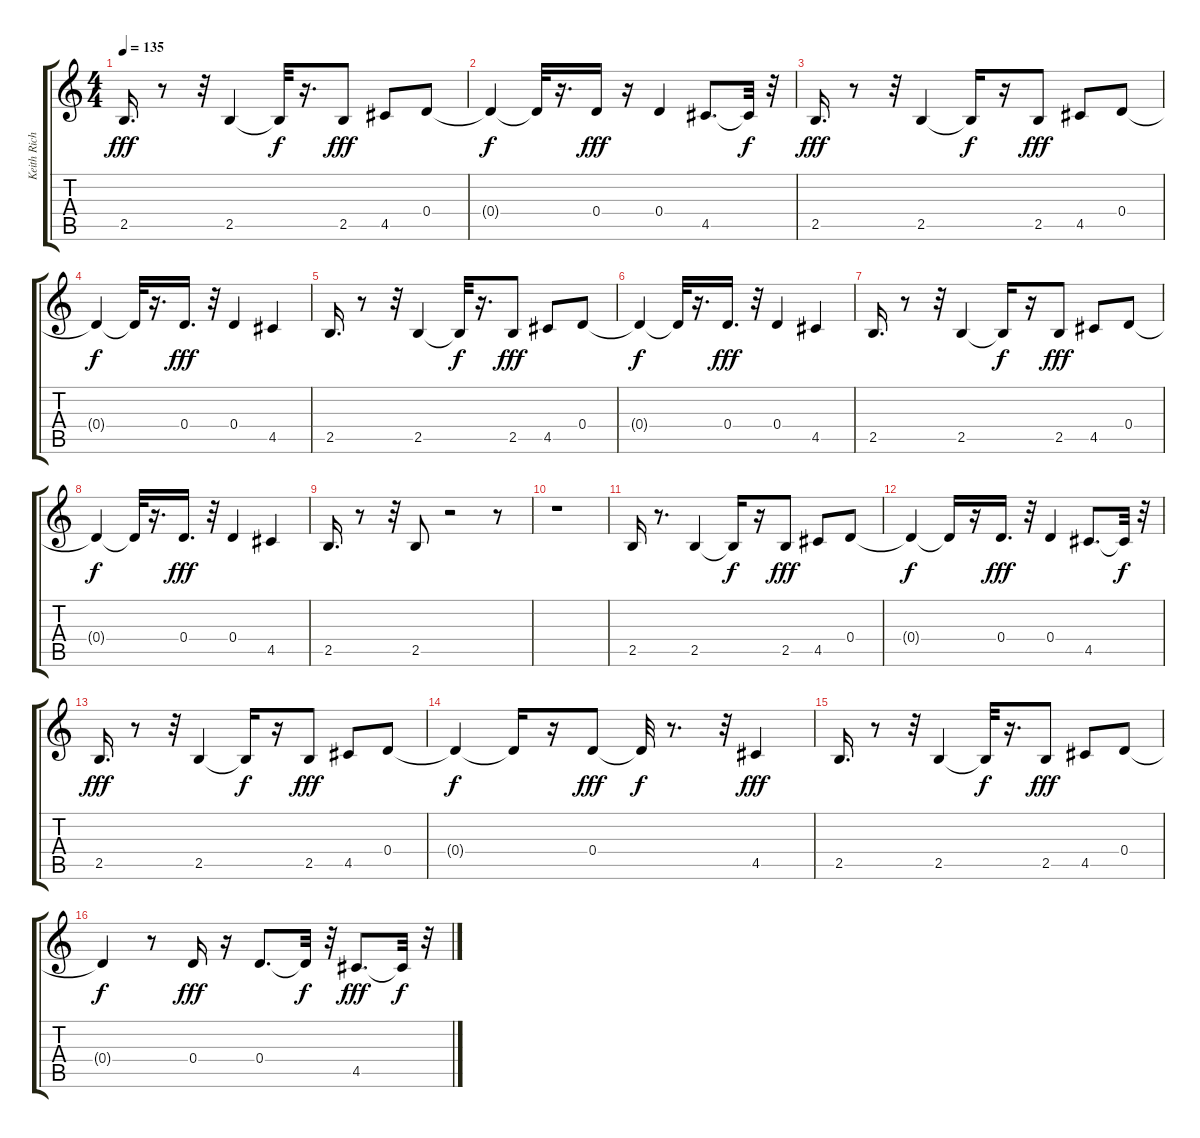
\track ("Keith Richards - Lead" "Keith Rich") {instrument overdrivenguitar}
\staff {score tabs}
\tuning (E4 B3 G3 D3 A2 E2) {hide}
\ts (4 4)
\tempo 135
\clef g2
\ks c
2.5.16{d dy fff} r.8 r.32 2.5.4 2.5{t}.32{dy f} r.16{d} 2.5.8{dy fff} 4.5.8 0.4.8 |
0.4{t}.4{dy f} 0.4{t}.32 r.16{d} 0.4.16{dy fff} r.16 0.4.4 4.5.8{d} 4.5{t}.32{dy f} r.32 |
2.5.16{d dy fff} r.8 r.32 2.5.4 2.5{t}.16{dy f} r.16 2.5.8{dy fff} 4.5.8 0.4.8 |
0.4{t}.4{dy f} 0.4{t}.32 r.16{d} 0.4.16{d dy fff} r.32 0.4.4 4.5.4 |
2.5.16{d} r.8 r.32 2.5.4 2.5{t}.32{dy f} r.16{d} 2.5.8{dy fff} 4.5.8 0.4.8 |
0.4{t}.4{dy f} 0.4{t}.32 r.16{d} 0.4.16{d dy fff} r.32 0.4.4 4.5.4 |
2.5.16{d} r.8 r.32 2.5.4 2.5{t}.16{dy f} r.16 2.5.8{dy fff} 4.5.8 0.4.8 |
0.4{t}.4{dy f} 0.4{t}.32 r.16{d} 0.4.16{d dy fff} r.32 0.4.4 4.5.4 |
2.5.16{d} r.8 r.32 2.5.8 r.2 r.8 |
r.1 |
2.5.16 r.8{d} 2.5.4 2.5{t}.16{dy f} r.16 2.5.8{dy fff} 4.5.8 0.4.8 |
0.4{t}.4{dy f} 0.4{t}.16 r.16 0.4.16{d dy fff} r.32 0.4.4 4.5.8{d} 4.5{t}.32{dy f} r.32 |
2.5.16{d dy fff} r.8 r.32 2.5.4 2.5{t}.16{dy f} r.16 2.5.8{dy fff} 4.5.8 0.4.8 |
0.4{t}.4{dy f} 0.4{t}.16 r.16 0.4.8{dy fff} 0.4{t}.32{dy f} r.8{d} r.32 4.5.4{dy fff} |
2.5.16{d} r.8 r.32 2.5.4 2.5{t}.32{dy f} r.16{d} 2.5.8{dy fff} 4.5.8 0.4.8 |
0.4{t}.4{dy f} r.8 0.4.16{dy fff} r.16 0.4.8{d} 0.4{t}.32{dy f} r.32 4.5.8{d dy fff} 4.5{t}.32{dy f} r.32
